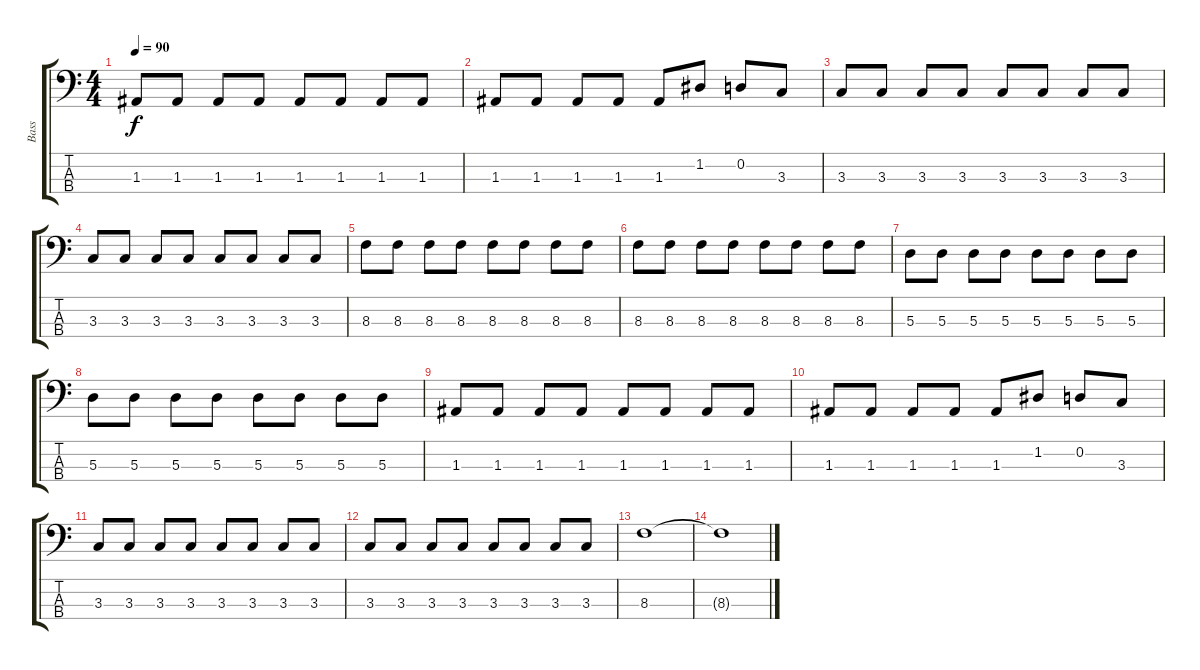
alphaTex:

\track ("Bass" "Bass") {instrument electricbassfinger}
\staff {score tabs}
\tuning (G2 D2 A1 D1) {hide}
\ts (4 4)
\tempo 90
\clef f4
\ks c
1.3.8{dy f} 1.3.8 1.3.8 1.3.8 1.3.8 1.3.8 1.3.8 1.3.8 |
1.3.8 1.3.8 1.3.8 1.3.8 1.3.8 1.2.8 0.2.8 3.3.8 |
3.3.8 3.3.8 3.3.8 3.3.8 3.3.8 3.3.8 3.3.8 3.3.8 |
3.3.8 3.3.8 3.3.8 3.3.8 3.3.8 3.3.8 3.3.8 3.3.8 |
8.3.8 8.3.8 8.3.8 8.3.8 8.3.8 8.3.8 8.3.8 8.3.8 |
8.3.8 8.3.8 8.3.8 8.3.8 8.3.8 8.3.8 8.3.8 8.3.8 |
5.3.8 5.3.8 5.3.8 5.3.8 5.3.8 5.3.8 5.3.8 5.3.8 |
5.3.8 5.3.8 5.3.8 5.3.8 5.3.8 5.3.8 5.3.8 5.3.8 |
1.3.8 1.3.8 1.3.8 1.3.8 1.3.8 1.3.8 1.3.8 1.3.8 |
1.3.8 1.3.8 1.3.8 1.3.8 1.3.8 1.2.8 0.2.8 3.3.8 |
3.3.8 3.3.8 3.3.8 3.3.8 3.3.8 3.3.8 3.3.8 3.3.8 |
3.3.8 3.3.8 3.3.8 3.3.8 3.3.8 3.3.8 3.3.8 3.3.8 |
8.3.1 |
8.3{t}.1
